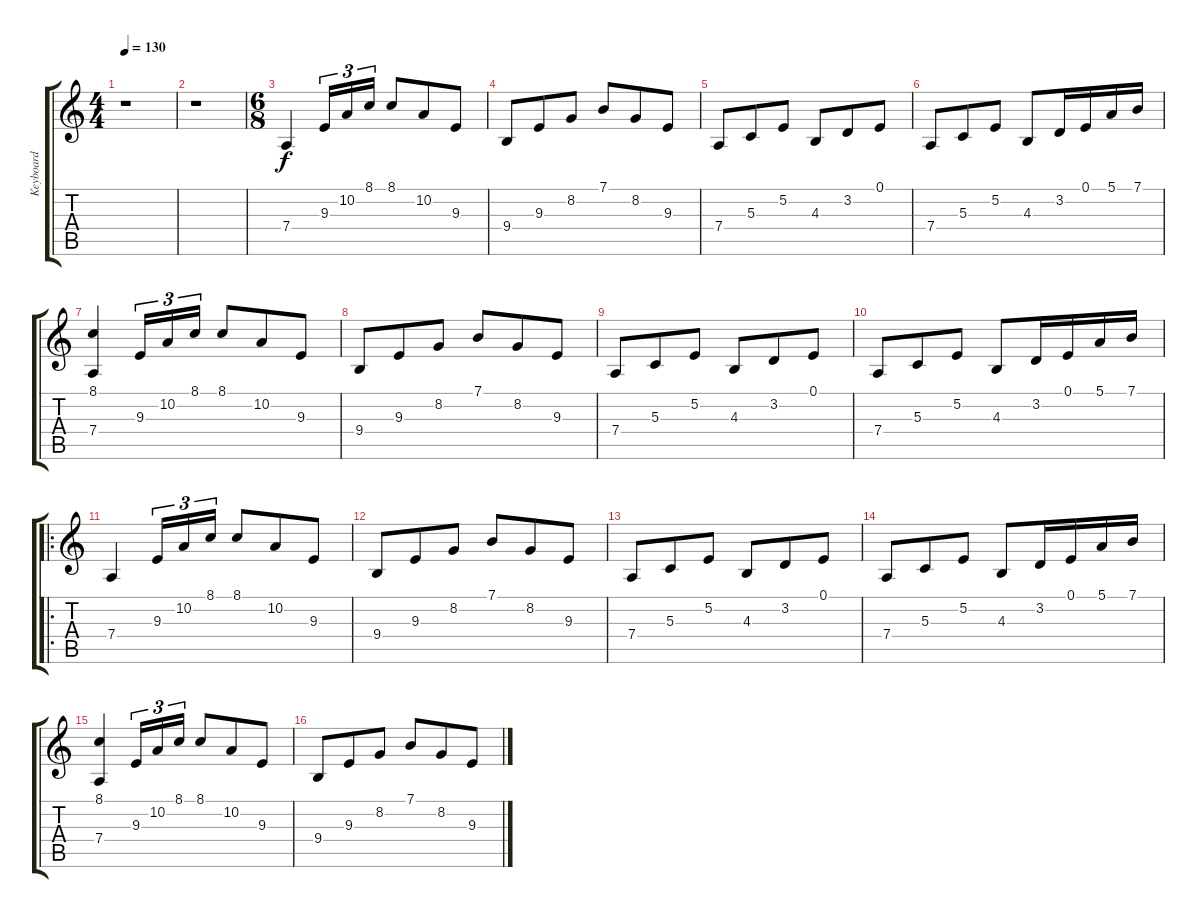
\track ("Keyboard" "Keyboard") {instrument stringensemble1}
\staff {score tabs}
\tuning (E4 B3 G3 D3 A2 E2) {hide}
\ts (4 4)
\tempo 130
\clef g2
\ks c
r.1{dy f} |
r.1 |
\ts (6 8)
7.4.4 9.3.16{tu (3 2)} 10.2.16{tu (3 2)} 8.1.16{tu (3 2)} 8.1.8 10.2.8 9.3.8 |
9.4.8 9.3.8 8.2.8 7.1.8 8.2.8 9.3.8 |
7.4.8 5.3.8 5.2.8 4.3.8 3.2.8 0.1.8 |
7.4.8 5.3.8 5.2.8 4.3.8 3.2.16 0.1.16 5.1.16 7.1.16 |
(8.1 7.4).4 9.3.16{tu (3 2)} 10.2.16{tu (3 2)} 8.1.16{tu (3 2)} 8.1.8 10.2.8 9.3.8 |
9.4.8 9.3.8 8.2.8 7.1.8 8.2.8 9.3.8 |
7.4.8 5.3.8 5.2.8 4.3.8 3.2.8 0.1.8 |
7.4.8 5.3.8 5.2.8 4.3.8 3.2.16 0.1.16 5.1.16 7.1.16 |
\ro
7.4.4 9.3.16{tu (3 2)} 10.2.16{tu (3 2)} 8.1.16{tu (3 2)} 8.1.8 10.2.8 9.3.8 |
9.4.8 9.3.8 8.2.8 7.1.8 8.2.8 9.3.8 |
7.4.8 5.3.8 5.2.8 4.3.8 3.2.8 0.1.8 |
7.4.8 5.3.8 5.2.8 4.3.8 3.2.16 0.1.16 5.1.16 7.1.16 |
(8.1 7.4).4 9.3.16{tu (3 2)} 10.2.16{tu (3 2)} 8.1.16{tu (3 2)} 8.1.8 10.2.8 9.3.8 |
9.4.8 9.3.8 8.2.8 7.1.8 8.2.8 9.3.8
